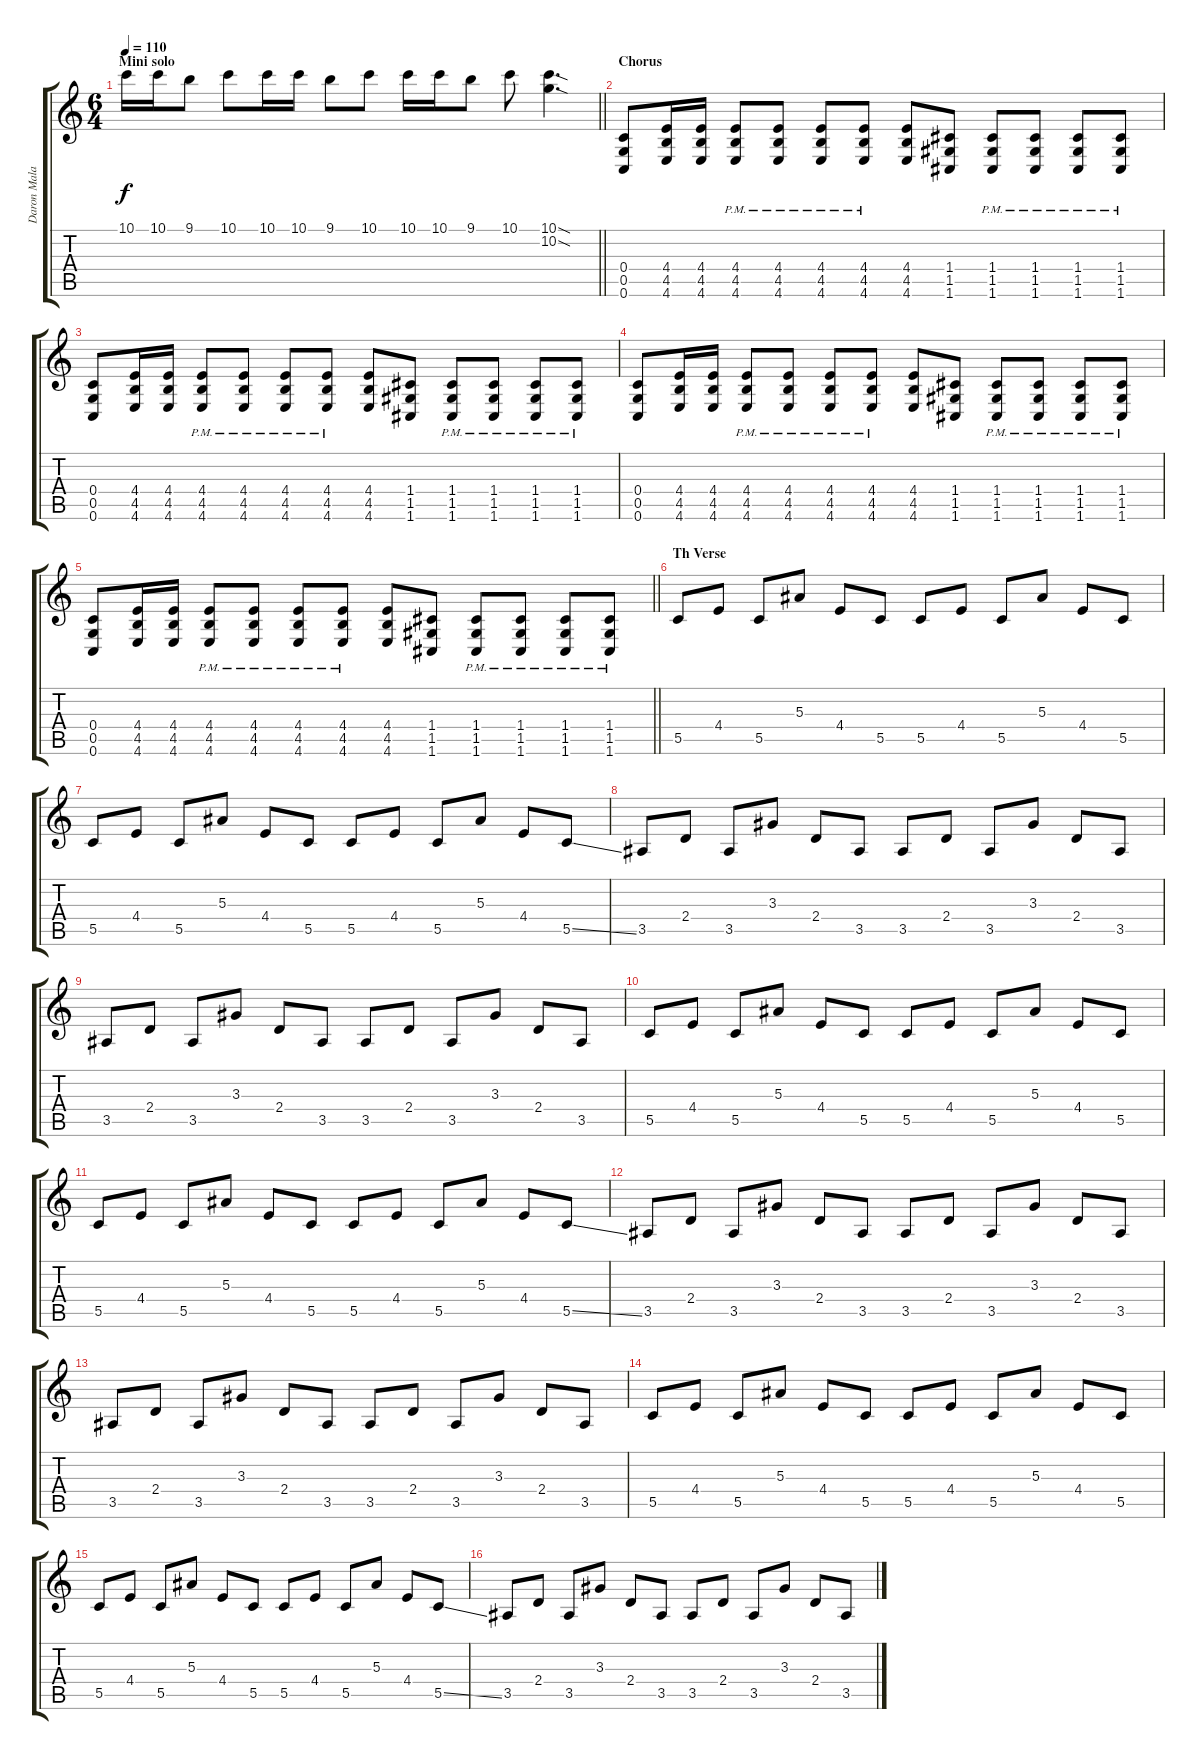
\track ("Daron Malakian" "Daron Mala") {instrument electricguitarclean}
\staff {score tabs}
\tuning (D4 A3 F3 C3 G2 C2) {hide}
\ts (6 4)
\section ("" "Mini solo")
\tempo 110
\clef g2
\barLineRight lightlight
\ks c
10.1.16{dy f} 10.1.16 9.1.8 10.1.8 10.1.16 10.1.16 9.1.8 10.1.8 10.1.16 10.1.16 9.1.8 10.1.8 (10.1{sod} 10.2{sod}).4{d} |
\section ("" "Chorus")
(0.4 0.5 0.6).8{instrument distortionguitar} (4.4 4.5 4.6).16 (4.4 4.5 4.6).16 (4.4{pm} 4.5{pm} 4.6{pm}).8 (4.4{pm} 4.5{pm} 4.6{pm}).8 (4.4{pm} 4.5{pm} 4.6{pm}).8 (4.4{pm} 4.5{pm} 4.6{pm}).8 (4.4 4.5 4.6).8 (1.4 1.5 1.6).8 (1.4{pm} 1.5{pm} 1.6{pm}).8 (1.4{pm} 1.5{pm} 1.6{pm}).8 (1.4{pm} 1.5{pm} 1.6{pm}).8 (1.4{pm} 1.5{pm} 1.6{pm}).8 |
(0.4 0.5 0.6).8{instrument distortionguitar} (4.4 4.5 4.6).16 (4.4 4.5 4.6).16 (4.4{pm} 4.5{pm} 4.6{pm}).8 (4.4{pm} 4.5{pm} 4.6{pm}).8 (4.4{pm} 4.5{pm} 4.6{pm}).8 (4.4{pm} 4.5{pm} 4.6{pm}).8 (4.4 4.5 4.6).8 (1.4 1.5 1.6).8 (1.4{pm} 1.5{pm} 1.6{pm}).8 (1.4{pm} 1.5{pm} 1.6{pm}).8 (1.4{pm} 1.5{pm} 1.6{pm}).8 (1.4{pm} 1.5{pm} 1.6{pm}).8 |
(0.4 0.5 0.6).8{instrument distortionguitar} (4.4 4.5 4.6).16 (4.4 4.5 4.6).16 (4.4{pm} 4.5{pm} 4.6{pm}).8 (4.4{pm} 4.5{pm} 4.6{pm}).8 (4.4{pm} 4.5{pm} 4.6{pm}).8 (4.4{pm} 4.5{pm} 4.6{pm}).8 (4.4 4.5 4.6).8 (1.4 1.5 1.6).8 (1.4{pm} 1.5{pm} 1.6{pm}).8 (1.4{pm} 1.5{pm} 1.6{pm}).8 (1.4{pm} 1.5{pm} 1.6{pm}).8 (1.4{pm} 1.5{pm} 1.6{pm}).8 |
\barLineRight lightlight
(0.4 0.5 0.6).8{instrument distortionguitar} (4.4 4.5 4.6).16 (4.4 4.5 4.6).16 (4.4{pm} 4.5{pm} 4.6{pm}).8 (4.4{pm} 4.5{pm} 4.6{pm}).8 (4.4{pm} 4.5{pm} 4.6{pm}).8 (4.4{pm} 4.5{pm} 4.6{pm}).8 (4.4 4.5 4.6).8 (1.4 1.5 1.6).8 (1.4{pm} 1.5{pm} 1.6{pm}).8 (1.4{pm} 1.5{pm} 1.6{pm}).8 (1.4{pm} 1.5{pm} 1.6{pm}).8 (1.4{pm} 1.5{pm} 1.6{pm}).8 |
\section ("" "Th Verse")
5.5.8{instrument electricguitarclean} 4.4.8 5.5.8 5.3.8 4.4.8 5.5.8 5.5.8 4.4.8 5.5.8 5.3.8 4.4.8 5.5.8 |
5.5.8 4.4.8 5.5.8 5.3.8 4.4.8 5.5.8 5.5.8 4.4.8 5.5.8 5.3.8 4.4.8 5.5{ss}.8 |
3.5.8 2.4.8 3.5.8 3.3.8 2.4.8 3.5.8 3.5.8 2.4.8 3.5.8 3.3.8 2.4.8 3.5.8 |
3.5.8 2.4.8 3.5.8 3.3.8 2.4.8 3.5.8 3.5.8 2.4.8 3.5.8 3.3.8 2.4.8 3.5.8 |
5.5.8 4.4.8 5.5.8 5.3.8 4.4.8 5.5.8 5.5.8 4.4.8 5.5.8 5.3.8 4.4.8 5.5.8 |
5.5.8 4.4.8 5.5.8 5.3.8 4.4.8 5.5.8 5.5.8 4.4.8 5.5.8 5.3.8 4.4.8 5.5{ss}.8 |
3.5.8 2.4.8 3.5.8 3.3.8 2.4.8 3.5.8 3.5.8 2.4.8 3.5.8 3.3.8 2.4.8 3.5.8 |
3.5.8 2.4.8 3.5.8 3.3.8 2.4.8 3.5.8 3.5.8 2.4.8 3.5.8 3.3.8 2.4.8 3.5.8 |
5.5.8 4.4.8 5.5.8 5.3.8 4.4.8 5.5.8 5.5.8 4.4.8 5.5.8 5.3.8 4.4.8 5.5.8 |
5.5.8 4.4.8 5.5.8 5.3.8 4.4.8 5.5.8 5.5.8 4.4.8 5.5.8 5.3.8 4.4.8 5.5{ss}.8 |
3.5.8 2.4.8 3.5.8 3.3.8 2.4.8 3.5.8 3.5.8 2.4.8 3.5.8 3.3.8 2.4.8 3.5.8
